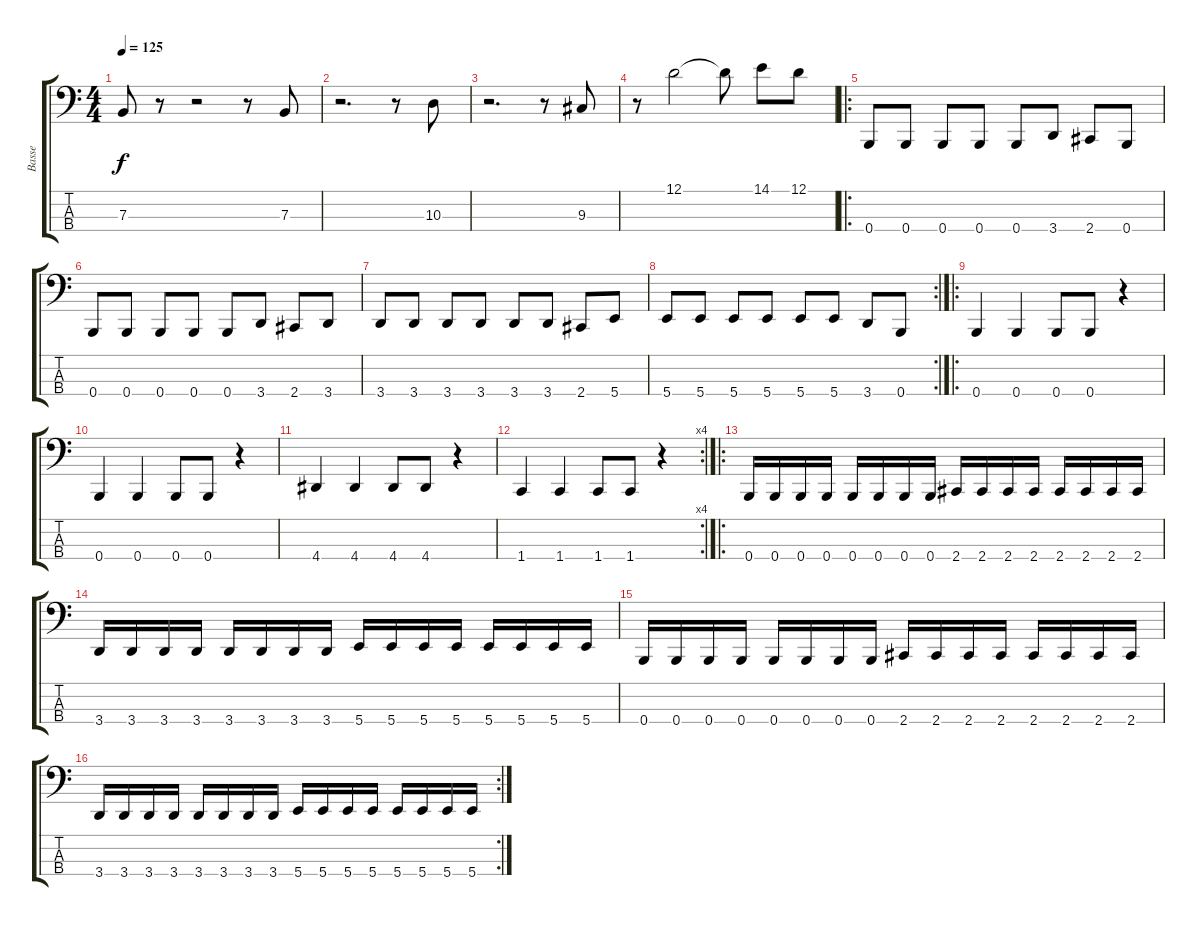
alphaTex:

\track ("Basse" "Basse") {instrument electricbassfinger}
\staff {score tabs}
\tuning (D2 A1 E1 B0) {hide}
\ts (4 4)
\tempo 125
\clef f4
\ks c
7.3.8{dy f} r.8 r.2 r.8 7.3.8 |
r.2{d} r.8 10.3.8 |
r.2{d} r.8 9.3.8 |
r.8 12.1.2 12.1{t}.8 14.1.8 12.1.8 |
\ro
0.4.8 0.4.8 0.4.8 0.4.8 0.4.8 3.4.8 2.4.8 0.4.8 |
0.4.8 0.4.8 0.4.8 0.4.8 0.4.8 3.4.8 2.4.8 3.4.8 |
3.4.8 3.4.8 3.4.8 3.4.8 3.4.8 3.4.8 2.4.8 5.4.8 |
\rc 2
5.4.8 5.4.8 5.4.8 5.4.8 5.4.8 5.4.8 3.4.8 0.4.8 |
\ro
0.4.4 0.4.4 0.4.8 0.4.8 r.4 |
0.4.4 0.4.4 0.4.8 0.4.8 r.4 |
4.4.4 4.4.4 4.4.8 4.4.8 r.4 |
\rc 4
1.4.4 1.4.4 1.4.8 1.4.8 r.4 |
\ro
0.4.16 0.4.16 0.4.16 0.4.16 0.4.16 0.4.16 0.4.16 0.4.16 2.4.16 2.4.16 2.4.16 2.4.16 2.4.16 2.4.16 2.4.16 2.4.16 |
3.4.16 3.4.16 3.4.16 3.4.16 3.4.16 3.4.16 3.4.16 3.4.16 5.4.16 5.4.16 5.4.16 5.4.16 5.4.16 5.4.16 5.4.16 5.4.16 |
0.4.16 0.4.16 0.4.16 0.4.16 0.4.16 0.4.16 0.4.16 0.4.16 2.4.16 2.4.16 2.4.16 2.4.16 2.4.16 2.4.16 2.4.16 2.4.16 |
\rc 2
3.4.16 3.4.16 3.4.16 3.4.16 3.4.16 3.4.16 3.4.16 3.4.16 5.4.16 5.4.16 5.4.16 5.4.16 5.4.16 5.4.16 5.4.16 5.4.16
